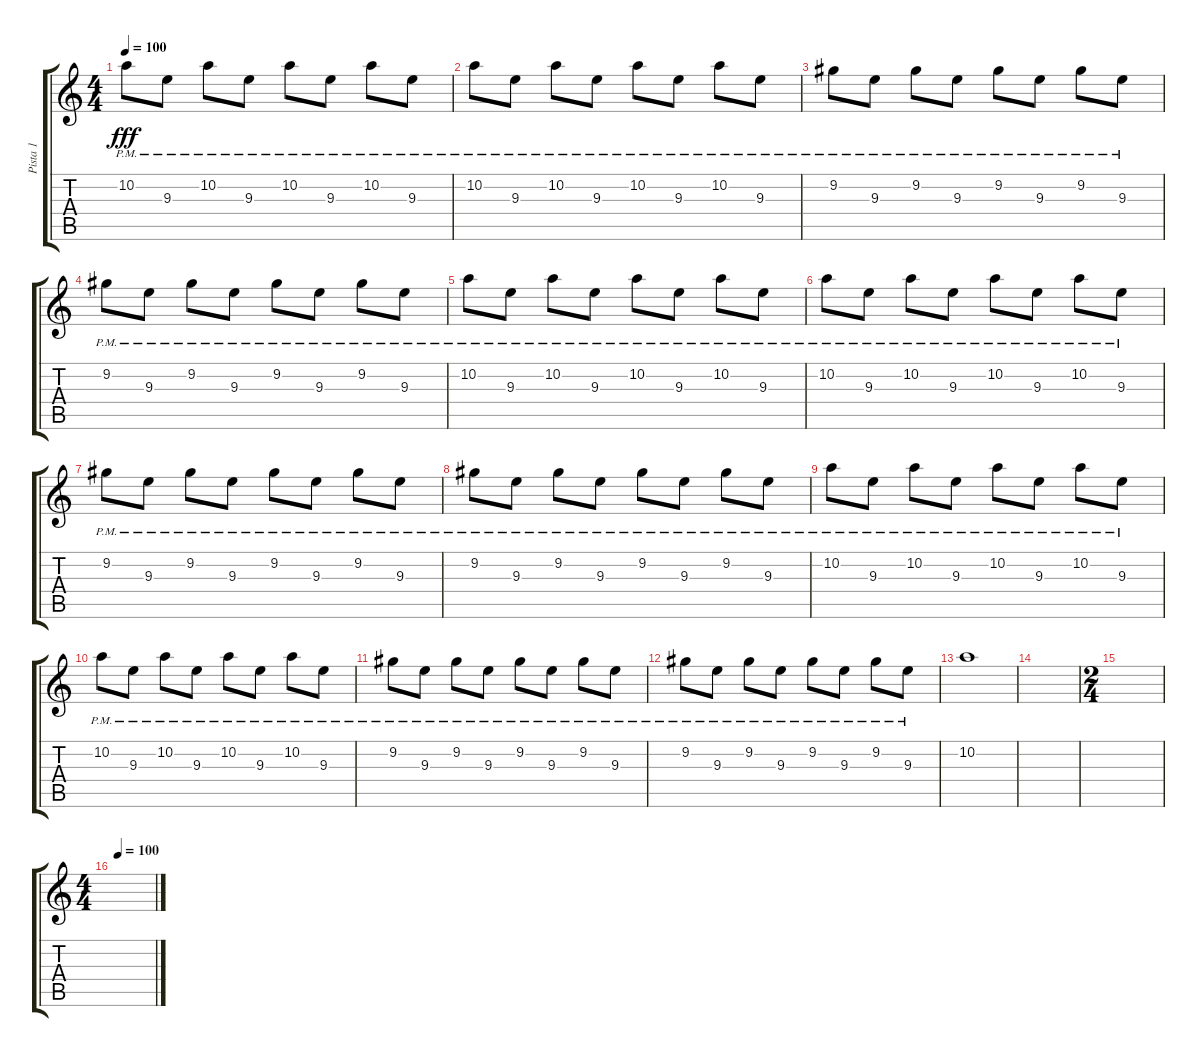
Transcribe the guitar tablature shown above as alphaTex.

\track ("Pista 1" "Pista 1") {instrument overdrivenguitar}
\staff {score tabs}
\tuning (E4 B3 G3 D3 A2 E2) {hide}
\ts (4 4)
\tempo 100
\clef g2
\ks c
10.2{pm}.8{dy fff} 9.3{pm}.8 10.2{pm}.8 9.3{pm}.8 10.2{pm}.8 9.3{pm}.8 10.2{pm}.8 9.3{pm}.8 |
10.2{pm}.8 9.3{pm}.8 10.2{pm}.8 9.3{pm}.8 10.2{pm}.8 9.3{pm}.8 10.2{pm}.8 9.3{pm}.8 |
9.2{pm}.8 9.3{pm}.8 9.2{pm}.8 9.3{pm}.8 9.2{pm}.8 9.3{pm}.8 9.2{pm}.8 9.3{pm}.8 |
9.2{pm}.8 9.3{pm}.8 9.2{pm}.8 9.3{pm}.8 9.2{pm}.8 9.3{pm}.8 9.2{pm}.8 9.3{pm}.8 |
10.2{pm}.8 9.3{pm}.8 10.2{pm}.8 9.3{pm}.8 10.2{pm}.8 9.3{pm}.8 10.2{pm}.8 9.3{pm}.8 |
10.2{pm}.8 9.3{pm}.8 10.2{pm}.8 9.3{pm}.8 10.2{pm}.8 9.3{pm}.8 10.2{pm}.8 9.3{pm}.8 |
9.2{pm}.8 9.3{pm}.8 9.2{pm}.8 9.3{pm}.8 9.2{pm}.8 9.3{pm}.8 9.2{pm}.8 9.3{pm}.8 |
9.2{pm}.8 9.3{pm}.8 9.2{pm}.8 9.3{pm}.8 9.2{pm}.8 9.3{pm}.8 9.2{pm}.8 9.3{pm}.8 |
10.2{pm}.8 9.3{pm}.8 10.2{pm}.8 9.3{pm}.8 10.2{pm}.8 9.3{pm}.8 10.2{pm}.8 9.3{pm}.8 |
10.2{pm}.8 9.3{pm}.8 10.2{pm}.8 9.3{pm}.8 10.2{pm}.8 9.3{pm}.8 10.2{pm}.8 9.3{pm}.8 |
9.2{pm}.8 9.3{pm}.8 9.2{pm}.8 9.3{pm}.8 9.2{pm}.8 9.3{pm}.8 9.2{pm}.8 9.3{pm}.8 |
9.2{pm}.8 9.3{pm}.8 9.2{pm}.8 9.3{pm}.8 9.2{pm}.8 9.3{pm}.8 9.2{pm}.8 9.3{pm}.8 |
10.2.1{volume 0} |
|
\ts (2 4)
|
\ts (4 4)
\tempo (100 0.125)
